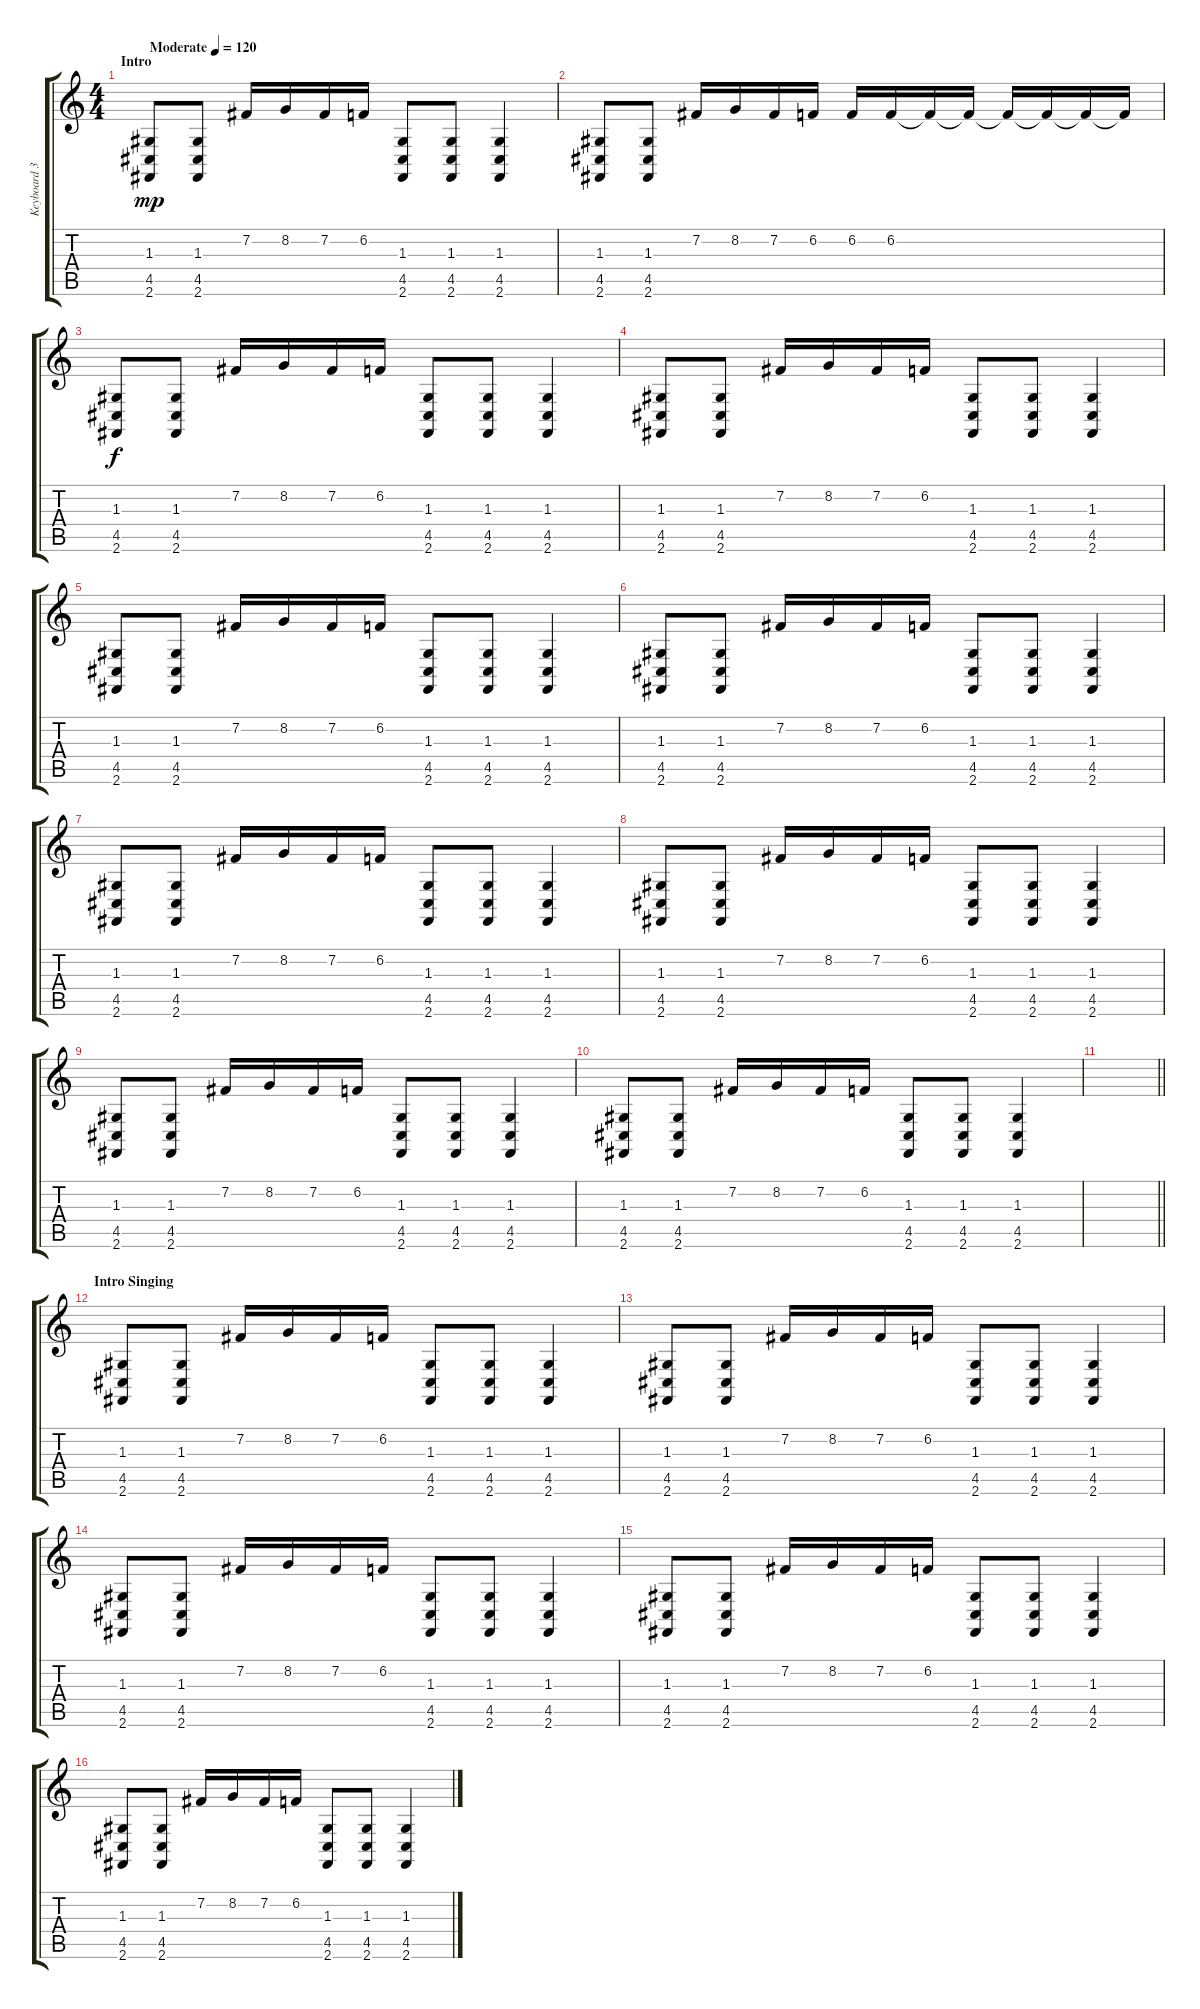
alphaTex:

\track ("Keyboard 3" "Keyboard 3") {instrument lead2sawtooth}
\staff {score tabs}
\tuning (E4 B3 G3 D3 A2 E2) {hide}
\ts (4 4)
\section ("" "Intro")
\tempo (120 "Moderate")
\clef g2
\ks c
(1.3 4.5 2.6).8{dy mp instrument lead2sawtooth} (1.3 4.5 2.6).8 7.2.16 8.2.16 7.2.16 6.2.16 (1.3 4.5 2.6).8 (1.3 4.5 2.6).8 (1.3 4.5 2.6).4 |
(1.3 4.5 2.6).8 (1.3 4.5 2.6).8 7.2.16 8.2.16 7.2.16 6.2.16 6.2.16 6.2.16 6.2{t}.16 6.2{t}.16 6.2{t}.16 6.2{t}.16 6.2{t}.16 6.2{t}.16 |
(1.3 4.5 2.6).8{dy f} (1.3 4.5 2.6).8 7.2.16 8.2.16 7.2.16 6.2.16 (1.3 4.5 2.6).8 (1.3 4.5 2.6).8 (1.3 4.5 2.6).4 |
(1.3 4.5 2.6).8 (1.3 4.5 2.6).8 7.2.16 8.2.16 7.2.16 6.2.16 (1.3 4.5 2.6).8 (1.3 4.5 2.6).8 (1.3 4.5 2.6).4 |
(1.3 4.5 2.6).8 (1.3 4.5 2.6).8 7.2.16 8.2.16 7.2.16 6.2.16 (1.3 4.5 2.6).8 (1.3 4.5 2.6).8 (1.3 4.5 2.6).4 |
(1.3 4.5 2.6).8 (1.3 4.5 2.6).8 7.2.16 8.2.16 7.2.16 6.2.16 (1.3 4.5 2.6).8 (1.3 4.5 2.6).8 (1.3 4.5 2.6).4 |
(1.3 4.5 2.6).8 (1.3 4.5 2.6).8 7.2.16 8.2.16 7.2.16 6.2.16 (1.3 4.5 2.6).8 (1.3 4.5 2.6).8 (1.3 4.5 2.6).4 |
(1.3 4.5 2.6).8 (1.3 4.5 2.6).8 7.2.16 8.2.16 7.2.16 6.2.16 (1.3 4.5 2.6).8 (1.3 4.5 2.6).8 (1.3 4.5 2.6).4 |
(1.3 4.5 2.6).8 (1.3 4.5 2.6).8 7.2.16 8.2.16 7.2.16 6.2.16 (1.3 4.5 2.6).8 (1.3 4.5 2.6).8 (1.3 4.5 2.6).4 |
(1.3 4.5 2.6).8 (1.3 4.5 2.6).8 7.2.16 8.2.16 7.2.16 6.2.16 (1.3 4.5 2.6).8 (1.3 4.5 2.6).8 (1.3 4.5 2.6).4 |
\barLineRight lightlight
|
\section ("" "Intro Singing")
(1.3 4.5 2.6).8 (1.3 4.5 2.6).8 7.2.16 8.2.16 7.2.16 6.2.16 (1.3 4.5 2.6).8 (1.3 4.5 2.6).8 (1.3 4.5 2.6).4 |
(1.3 4.5 2.6).8 (1.3 4.5 2.6).8 7.2.16 8.2.16 7.2.16 6.2.16 (1.3 4.5 2.6).8 (1.3 4.5 2.6).8 (1.3 4.5 2.6).4 |
(1.3 4.5 2.6).8 (1.3 4.5 2.6).8 7.2.16 8.2.16 7.2.16 6.2.16 (1.3 4.5 2.6).8 (1.3 4.5 2.6).8 (1.3 4.5 2.6).4 |
(1.3 4.5 2.6).8 (1.3 4.5 2.6).8 7.2.16 8.2.16 7.2.16 6.2.16 (1.3 4.5 2.6).8 (1.3 4.5 2.6).8 (1.3 4.5 2.6).4 |
(1.3 4.5 2.6).8 (1.3 4.5 2.6).8 7.2.16 8.2.16 7.2.16 6.2.16 (1.3 4.5 2.6).8 (1.3 4.5 2.6).8 (1.3 4.5 2.6).4
